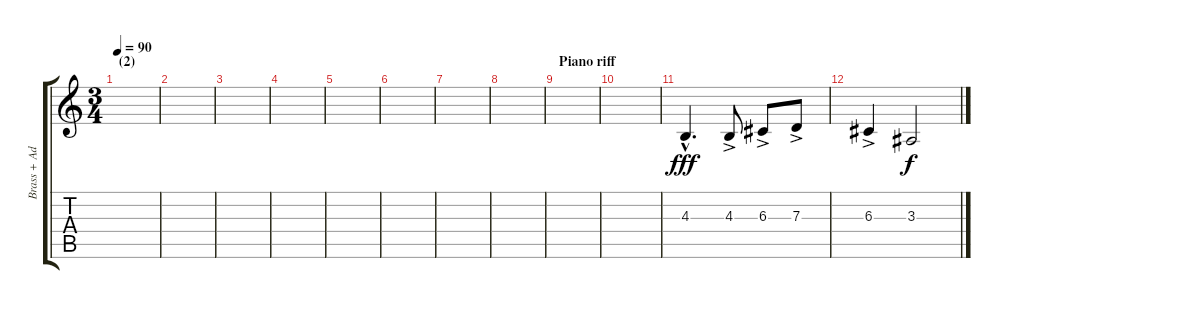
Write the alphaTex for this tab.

\track ("Brass + Addition instruments" "Brass + Ad") {instrument brasssection}
\staff {score tabs}
\tuning (E4 B3 G3 D3 A2 E2) {hide}
\ts (3 4)
\section ("" "(2)")
\tempo 90
\clef g2
\ks c
|
|
|
|
|
|
|
|
\section ("" "Piano riff")
|
|
4.3{hac}.4{d dy fff} 4.3{ac}.8 6.3{ac}.8 7.3{ac}.8 |
6.3{ac}.4 3.3.2{dy f}
